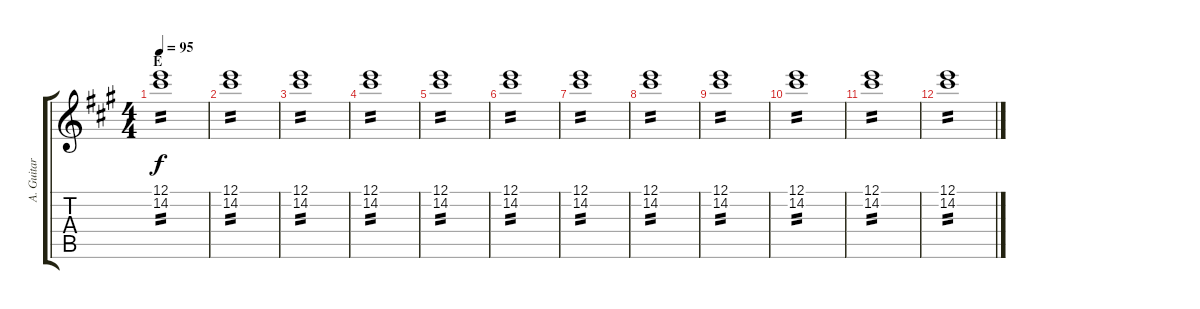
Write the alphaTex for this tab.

\track ("A. Guitar III" "A. Guitar ") {instrument acousticguitarsteel}
\staff {score tabs}
\tuning (E4 B3 G3 D3 A2 E2) {hide}
\ts (4 4)
\section ("" "E")
\tempo 95
\clef g2
\ks a
(12.1 14.2).1{tp 2 dy f} |
(12.1 14.2).1{tp 2} |
(12.1 14.2).1{tp 2} |
(12.1 14.2).1{tp 2} |
(12.1 14.2).1{tp 2} |
(12.1 14.2).1{tp 2} |
(12.1 14.2).1{tp 2} |
(12.1 14.2).1{tp 2} |
(12.1 14.2).1{tp 2} |
(12.1 14.2).1{tp 2} |
(12.1 14.2).1{tp 2} |
(12.1 14.2).1{tp 2}
